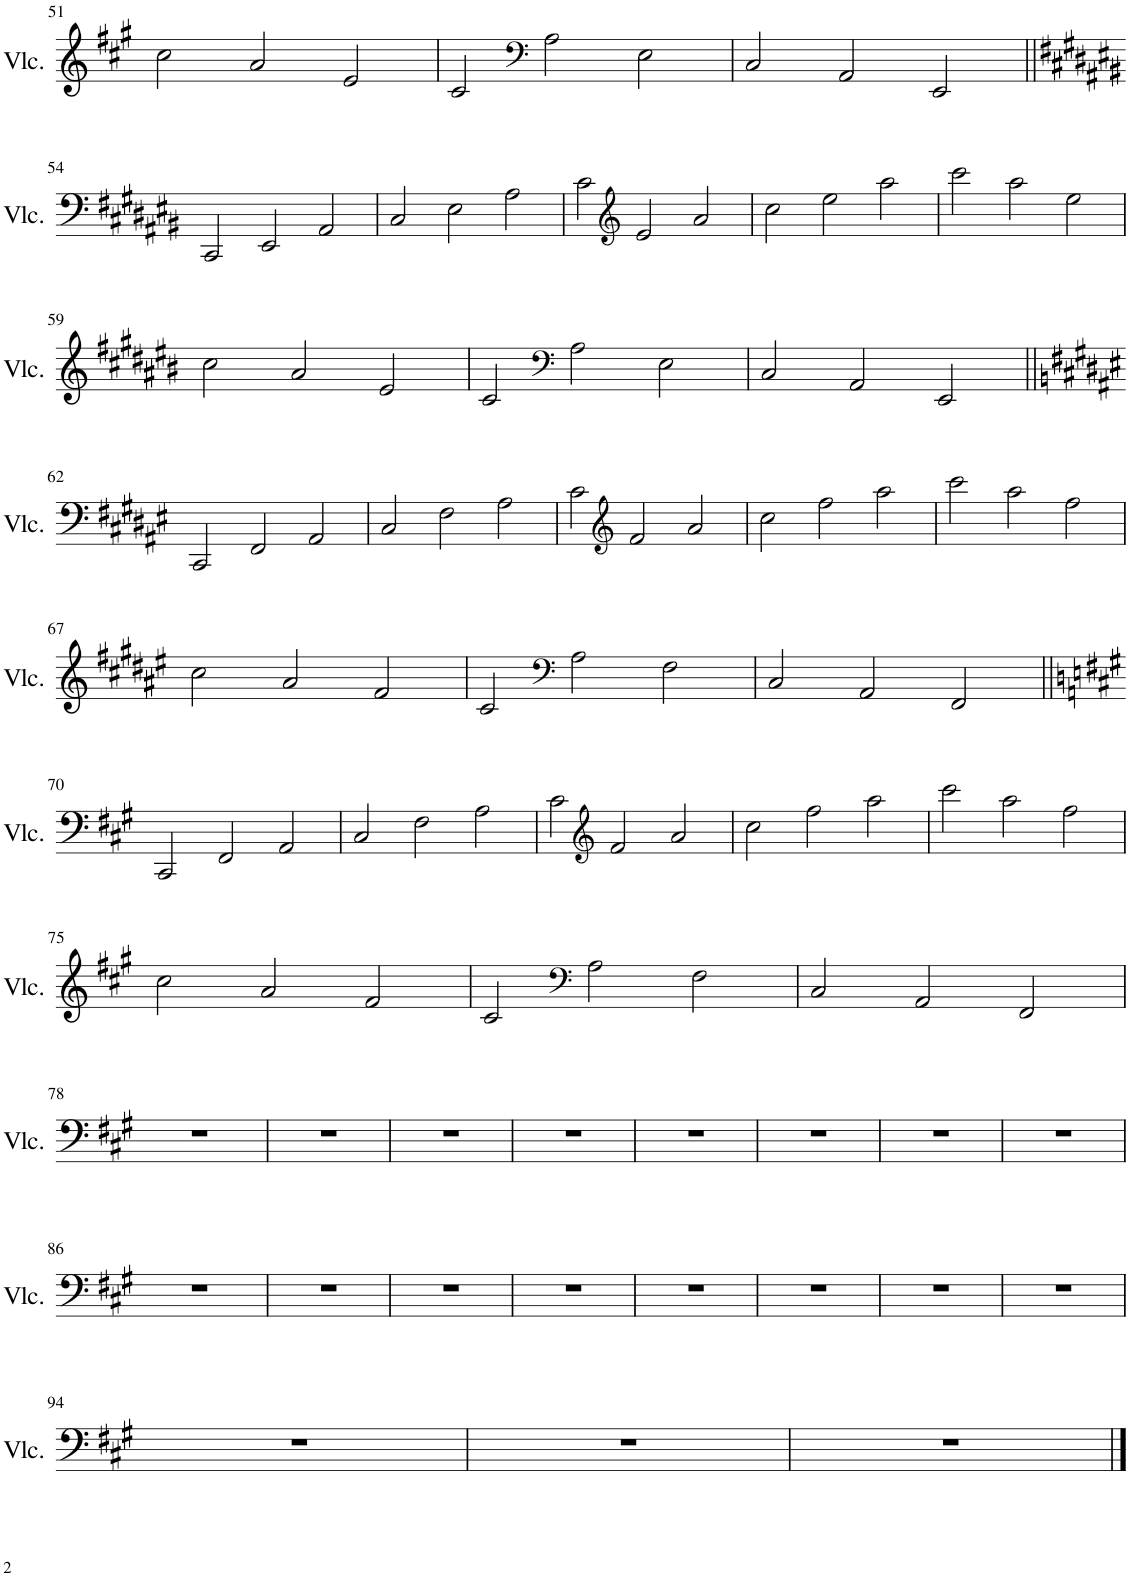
**kern
*part1
*staff1
*I"Violoncello
*I'Vlc.
!!LO:PB:g=z
*clefG2
*k[f#c#g#]
*M3/2
=51
2cc#\
2a/
2e/
=52
2c#/
*clefF4
2A\
2E\
=53
2C#/
2AA/
2EE/
!!LO:LB:g=z
=54||
*k[f#c#g#d#a#e#b#]
2CC#/
2EE#/
2AA#/
=55
2C#/
2E#\
2A#\
=56
2c#\
*clefG2
2e#/
2a#/
=57
2cc#\
2ee#\
2aa#\
=58
2ccc#\
2aa#\
2ee#\
!!LO:LB:g=z
=59
2cc#\
2a#/
2e#/
=60
2c#/
*clefF4
2A#\
2E#\
=61
2C#/
2AA#/
2EE#/
!!LO:LB:g=z
=62||
*k[f#c#g#d#a#e#]
2CC#/
2FF#/
2AA#/
=63
2C#/
2F#\
2A#\
=64
2c#\
*clefG2
2f#/
2a#/
=65
2cc#\
2ff#\
2aa#\
=66
2ccc#\
2aa#\
2ff#\
!!LO:LB:g=z
=67
2cc#\
2a#/
2f#/
=68
2c#/
*clefF4
2A#\
2F#\
=69
2C#/
2AA#/
2FF#/
!!LO:LB:g=z
=70||
*k[f#c#g#]
2CC#/
2FF#/
2AA/
=71
2C#/
2F#\
2A\
=72
2c#\
*clefG2
2f#/
2a/
=73
2cc#\
2ff#\
2aa\
=74
2ccc#\
2aa\
2ff#\
!!LO:LB:g=z
=75
2cc#\
2a/
2f#/
=76
2c#/
*clefF4
2A\
2F#\
=77
2C#/
2AA/
2FF#/
!!LO:LB:g=z
=78
1.r
=79
1.r
=80
1.r
=81
1.r
=82
1.r
=83
1.r
=84
1.r
=85
1.r
!!LO:LB:g=z
=86
1.r
=87
1.r
=88
1.r
=89
1.r
=90
1.r
=91
1.r
=92
1.r
=93
1.r
!!LO:LB:g=z
=94
1.r
=95
1.r
=96
1.r
==
*-
